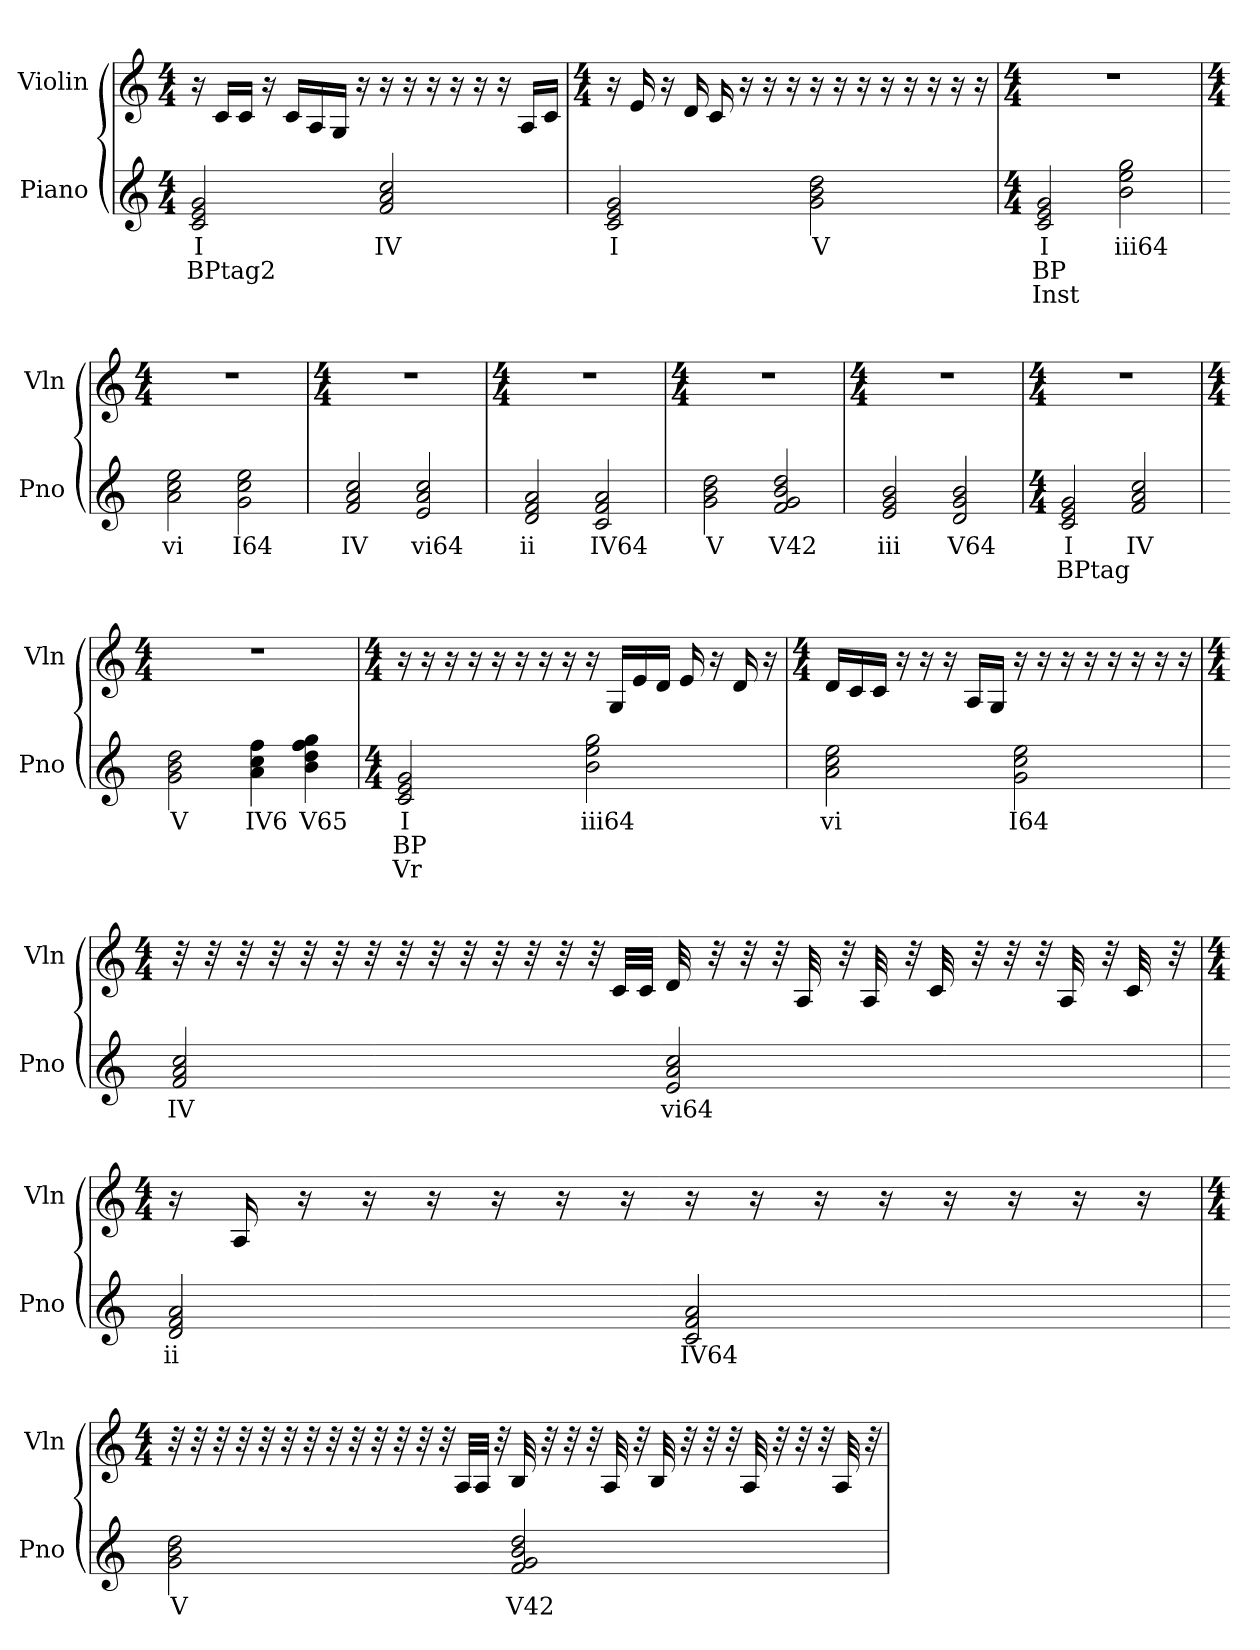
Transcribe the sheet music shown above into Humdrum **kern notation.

**kern	**text	**text	**text	**kern
*part2	*part2	*part2	*part2	*part1
*staff2	*staff2	*staff2	*staff2	*staff1
*I"Piano	*	*	*	*I"Violin
*I'Pno	*	*	*	*I'Vln
*k[]	*	*	*	*
*C:	*	*	*	*
*M4/4	*	*	*	*M4/4
=	=	=	=	=
2c 2e 2g	I	BPtag2	.	16r
.	.	.	.	16cLL
.	.	.	.	16cJJ
.	.	.	.	16r
.	.	.	.	16cLL
.	.	.	.	16A
.	.	.	.	16GJJ
.	.	.	.	16r
2f 2a 2cc	IV	.	.	16r
.	.	.	.	16r
.	.	.	.	16r
.	.	.	.	16r
.	.	.	.	16r
.	.	.	.	16r
.	.	.	.	16ALL
.	.	.	.	16cJJ
=	=	=	=	=
*k[]	*	*	*	*
*C:	*	*	*	*
*	*	*	*	*M4/4
2c 2e 2g	I	.	.	16r
.	.	.	.	16e
.	.	.	.	16r
.	.	.	.	16d
.	.	.	.	16c
.	.	.	.	16r
.	.	.	.	16r
.	.	.	.	16r
2g 2b 2dd	V	.	.	16r
.	.	.	.	16r
.	.	.	.	16r
.	.	.	.	16r
.	.	.	.	16r
.	.	.	.	16r
.	.	.	.	16r
.	.	.	.	16r
=	=	=	=	=
*k[]	*	*	*	*
*C:	*	*	*	*
*M4/4	*	*	*	*M4/4
2c 2e 2g	I	BP	Inst	1r
2b 2ee 2gg	iii64	.	.	.
=	=	=	=	=
*k[]	*	*	*	*
*C:	*	*	*	*
*	*	*	*	*M4/4
2a 2cc 2ee	vi	.	.	1r
2g 2cc 2ee	I64	.	.	.
=	=	=	=	=
*k[]	*	*	*	*
*C:	*	*	*	*
*	*	*	*	*M4/4
2f 2a 2cc	IV	.	.	1r
2e 2a 2cc	vi64	.	.	.
=	=	=	=	=
*k[]	*	*	*	*
*C:	*	*	*	*
*	*	*	*	*M4/4
2d 2f 2a	ii	.	.	1r
2c 2f 2a	IV64	.	.	.
=	=	=	=	=
*k[]	*	*	*	*
*C:	*	*	*	*
*	*	*	*	*M4/4
2g 2b 2dd	V	.	.	1r
2f 2g 2b 2dd	V42	.	.	.
=	=	=	=	=
*k[]	*	*	*	*
*C:	*	*	*	*
*	*	*	*	*M4/4
2e 2g 2b	iii	.	.	1r
2d 2g 2b	V64	.	.	.
=	=	=	=	=
*k[]	*	*	*	*
*C:	*	*	*	*
*M4/4	*	*	*	*M4/4
2c 2e 2g	I	BPtag	.	1r
2f 2a 2cc	IV	.	.	.
=	=	=	=	=
*k[]	*	*	*	*
*C:	*	*	*	*
*	*	*	*	*M4/4
2g 2b 2dd	V	.	.	1r
4a 4cc 4ff	IV6	.	.	.
4b 4dd 4ff 4gg	V65	.	.	.
=	=	=	=	=
*k[]	*	*	*	*
*C:	*	*	*	*
*M4/4	*	*	*	*M4/4
2c 2e 2g	I	BP	Vr	16r
.	.	.	.	16r
.	.	.	.	16r
.	.	.	.	16r
.	.	.	.	16r
.	.	.	.	16r
.	.	.	.	16r
.	.	.	.	16r
2b 2ee 2gg	iii64	.	.	16r
.	.	.	.	16GLL
.	.	.	.	16e
.	.	.	.	16dJJ
.	.	.	.	16e
.	.	.	.	16r
.	.	.	.	16d
.	.	.	.	16r
=	=	=	=	=
*k[]	*	*	*	*
*C:	*	*	*	*
*	*	*	*	*M4/4
2a 2cc 2ee	vi	.	.	16dLL
.	.	.	.	16c
.	.	.	.	16cJJ
.	.	.	.	16r
.	.	.	.	16r
.	.	.	.	16r
.	.	.	.	16ALL
.	.	.	.	16GJJ
2g 2cc 2ee	I64	.	.	16r
.	.	.	.	16r
.	.	.	.	16r
.	.	.	.	16r
.	.	.	.	16r
.	.	.	.	16r
.	.	.	.	16r
.	.	.	.	16r
=	=	=	=	=
*k[]	*	*	*	*
*C:	*	*	*	*
*	*	*	*	*M4/4
2f 2a 2cc	IV	.	.	32r
.	.	.	.	32r
.	.	.	.	32r
.	.	.	.	32r
.	.	.	.	32r
.	.	.	.	32r
.	.	.	.	32r
.	.	.	.	32r
.	.	.	.	32r
.	.	.	.	32r
.	.	.	.	32r
.	.	.	.	32r
.	.	.	.	32r
.	.	.	.	32r
.	.	.	.	32cLLL
.	.	.	.	32cJJJ
2e 2a 2cc	vi64	.	.	32d
.	.	.	.	32r
.	.	.	.	32r
.	.	.	.	32r
.	.	.	.	32A
.	.	.	.	32r
.	.	.	.	32A
.	.	.	.	32r
.	.	.	.	32c
.	.	.	.	32r
.	.	.	.	32r
.	.	.	.	32r
.	.	.	.	32A
.	.	.	.	32r
.	.	.	.	32c
.	.	.	.	32r
=	=	=	=	=
*k[]	*	*	*	*
*C:	*	*	*	*
*	*	*	*	*M4/4
2d 2f 2a	ii	.	.	16r
.	.	.	.	16A
.	.	.	.	16r
.	.	.	.	16r
.	.	.	.	16r
.	.	.	.	16r
.	.	.	.	16r
.	.	.	.	16r
2c 2f 2a	IV64	.	.	16r
.	.	.	.	16r
.	.	.	.	16r
.	.	.	.	16r
.	.	.	.	16r
.	.	.	.	16r
.	.	.	.	16r
.	.	.	.	16r
=	=	=	=	=
*k[]	*	*	*	*
*C:	*	*	*	*
*	*	*	*	*M4/4
2g 2b 2dd	V	.	.	32r
.	.	.	.	32r
.	.	.	.	32r
.	.	.	.	32r
.	.	.	.	32r
.	.	.	.	32r
.	.	.	.	32r
.	.	.	.	32r
.	.	.	.	32r
.	.	.	.	32r
.	.	.	.	32r
.	.	.	.	32r
.	.	.	.	32r
.	.	.	.	32ALLL
.	.	.	.	32AJJJ
.	.	.	.	32r
2f 2g 2b 2dd	V42	.	.	32B
.	.	.	.	32r
.	.	.	.	32r
.	.	.	.	32r
.	.	.	.	32A
.	.	.	.	32r
.	.	.	.	32B
.	.	.	.	32r
.	.	.	.	32r
.	.	.	.	32r
.	.	.	.	32A
.	.	.	.	32r
.	.	.	.	32r
.	.	.	.	32r
.	.	.	.	32A
.	.	.	.	32r
=	=	=	=	=
*-	*-	*-	*-	*-
